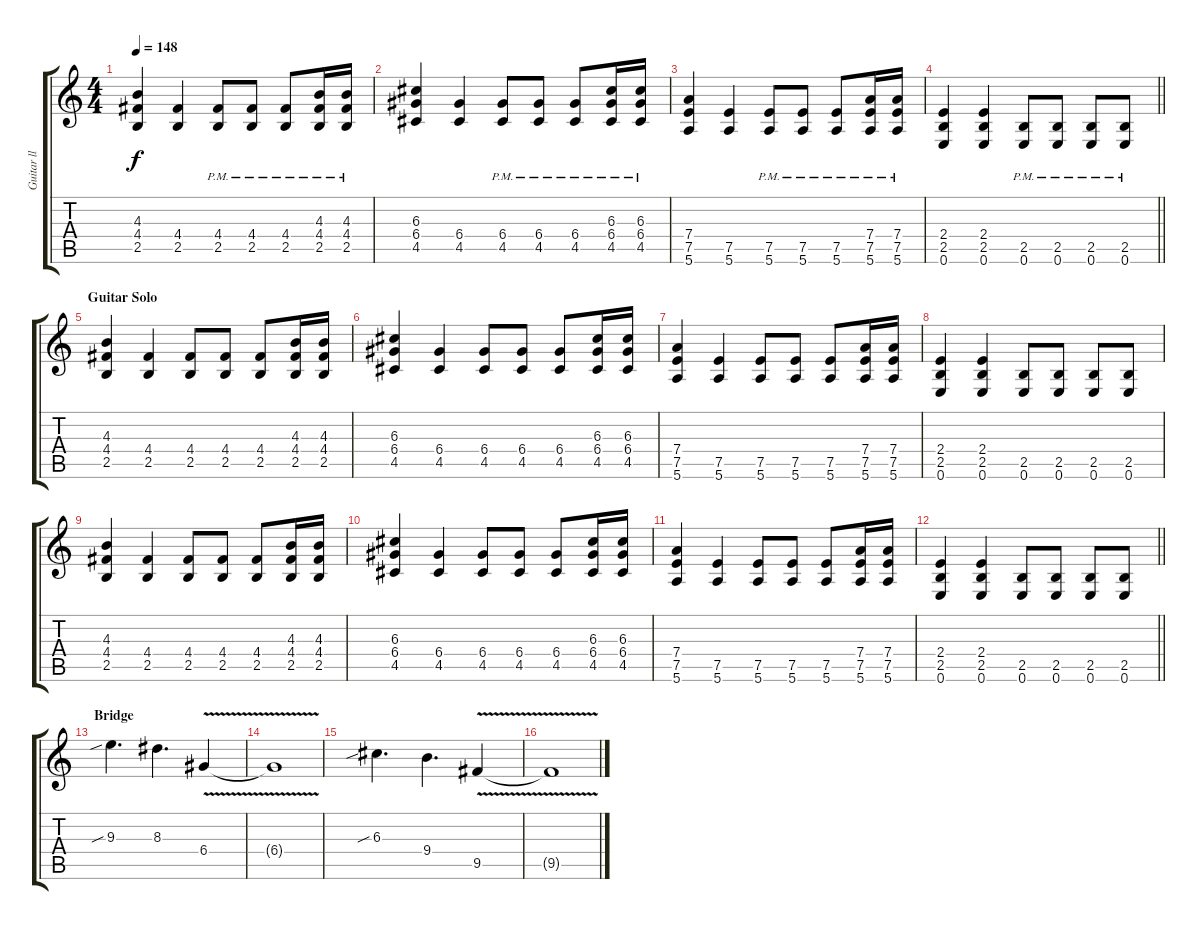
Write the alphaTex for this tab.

\track ("Guitar ll" "Guitar ll") {instrument distortionguitar}
\staff {score tabs}
\tuning (E4 B3 G3 D3 A2 E2) {hide}
\ts (4 4)
\tempo 148
\clef g2
\ks c
(4.3 4.4 2.5).4{dy f} (4.4 2.5).4 (4.4{pm} 2.5{pm}).8 (4.4{pm} 2.5{pm}).8 (4.4{pm} 2.5{pm}).8 (4.3{pm} 4.4{pm} 2.5{pm}).16 (4.3{pm} 4.4{pm} 2.5{pm}).16 |
(6.3 6.4 4.5).4 (6.4 4.5).4 (6.4{pm} 4.5{pm}).8 (6.4{pm} 4.5{pm}).8 (6.4{pm} 4.5{pm}).8 (6.3{pm} 6.4{pm} 4.5{pm}).16 (6.3{pm} 6.4{pm} 4.5{pm}).16 |
(7.4 7.5 5.6).4 (7.5 5.6).4 (7.5{pm} 5.6{pm}).8 (7.5{pm} 5.6{pm}).8 (7.5{pm} 5.6{pm}).8 (7.4{pm} 7.5{pm} 5.6{pm}).16 (7.4{pm} 7.5{pm} 5.6{pm}).16 |
\barLineRight lightlight
(2.4 2.5 0.6).4 (2.4 2.5 0.6).4 (2.5{pm} 0.6{pm}).8 (2.5{pm} 0.6{pm}).8 (2.5{pm} 0.6{pm}).8 (2.5{pm} 0.6{pm}).8 |
\section ("" "Guitar Solo")
(4.3 4.4 2.5).4 (4.4 2.5).4 (4.4 2.5).8 (4.4 2.5).8 (4.4 2.5).8 (4.3 4.4 2.5).16 (4.3 4.4 2.5).16 |
(6.3 6.4 4.5).4 (6.4 4.5).4 (6.4 4.5).8 (6.4 4.5).8 (6.4 4.5).8 (6.3 6.4 4.5).16 (6.3 6.4 4.5).16 |
(7.4 7.5 5.6).4 (7.5 5.6).4 (7.5 5.6).8 (7.5 5.6).8 (7.5 5.6).8 (7.4 7.5 5.6).16 (7.4 7.5 5.6).16 |
(2.4 2.5 0.6).4 (2.4 2.5 0.6).4 (2.5 0.6).8 (2.5 0.6).8 (2.5 0.6).8 (2.5 0.6).8 |
(4.3 4.4 2.5).4 (4.4 2.5).4 (4.4 2.5).8 (4.4 2.5).8 (4.4 2.5).8 (4.3 4.4 2.5).16 (4.3 4.4 2.5).16 |
(6.3 6.4 4.5).4 (6.4 4.5).4 (6.4 4.5).8 (6.4 4.5).8 (6.4 4.5).8 (6.3 6.4 4.5).16 (6.3 6.4 4.5).16 |
(7.4 7.5 5.6).4 (7.5 5.6).4 (7.5 5.6).8 (7.5 5.6).8 (7.5 5.6).8 (7.4 7.5 5.6).16 (7.4 7.5 5.6).16 |
\barLineRight lightlight
(2.4 2.5 0.6).4 (2.4 2.5 0.6).4 (2.5 0.6).8 (2.5 0.6).8 (2.5 0.6).8 (2.5 0.6).8 |
\section ("" "Bridge")
9.3{sib}.4{d} 8.3.4{d} 6.4{v}.4 |
6.4{t}.1 |
6.3{sib}.4{d} 9.4.4{d} 9.5{v}.4 |
9.5{t}.1
